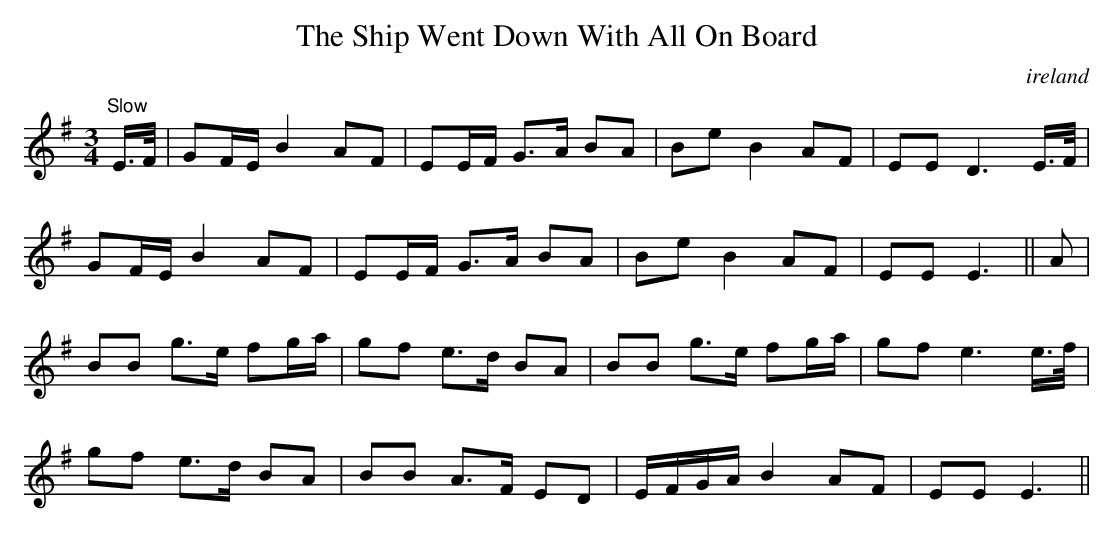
X:1
T:The Ship Went Down With All On Board
O:ireland
L:1/8
M:3/4
K:G
"Slow"\
E/>F/|\
GF/E/ B2 AF|EE/F/ G>A BA|Be B2 AF|EE D3 E/>F/|
GF/E/ B2 AF|EE/F/ G>A BA|Be B2 AF|EE E3||A|
BB g>e fg/a/|gf e>d BA|BB g>e fg/a/|gf e3 e/>f/|
gf e>d BA|BB A>F ED|E/F/G/A/ B2 AF|EE E3||
